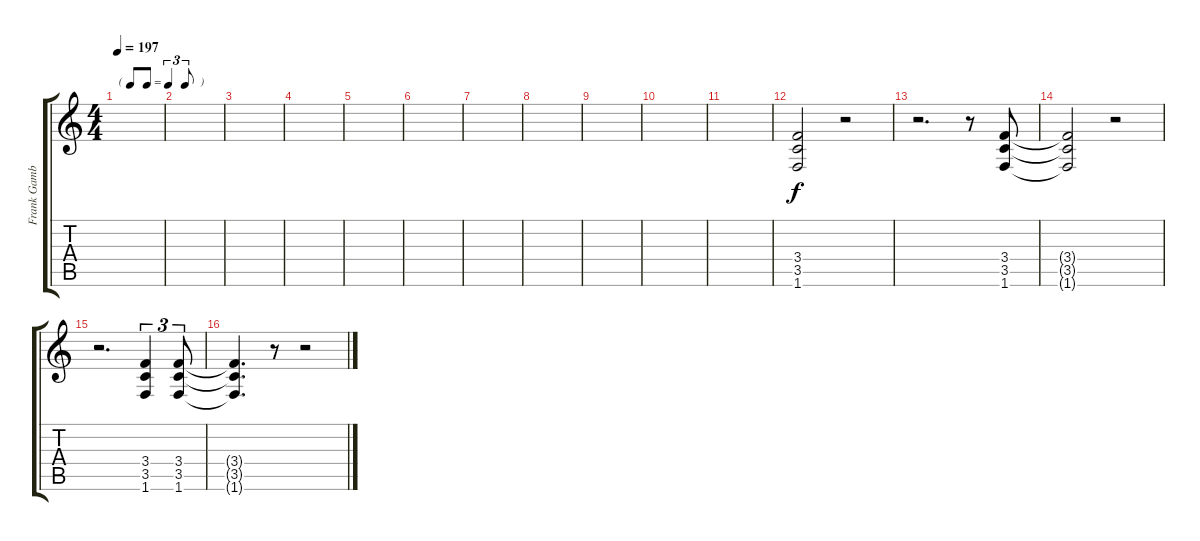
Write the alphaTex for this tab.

\track ("Frank Gambale Rythm" "Frank Gamb") {instrument overdrivenguitar}
\staff {score tabs}
\tuning (E4 B3 G3 D3 A2 E2) {hide}
\ts (4 4)
\tf triplet8th
\tempo 197
\clef g2
\ks c
|
|
|
|
|
|
|
|
|
|
|
(3.4 3.5 1.6).2 r.2 |
r.2{d} r.8 (3.4 3.5 1.6).8 |
(3.4{t} 3.5{t} 1.6{t}).2 r.2 |
r.2{d} (3.4 3.5 1.6).4{tu (3 2)} (3.4 3.5 1.6).8{tu (3 2)} |
(3.4{t} 3.5{t} 1.6{t}).4{d} r.8 r.2
